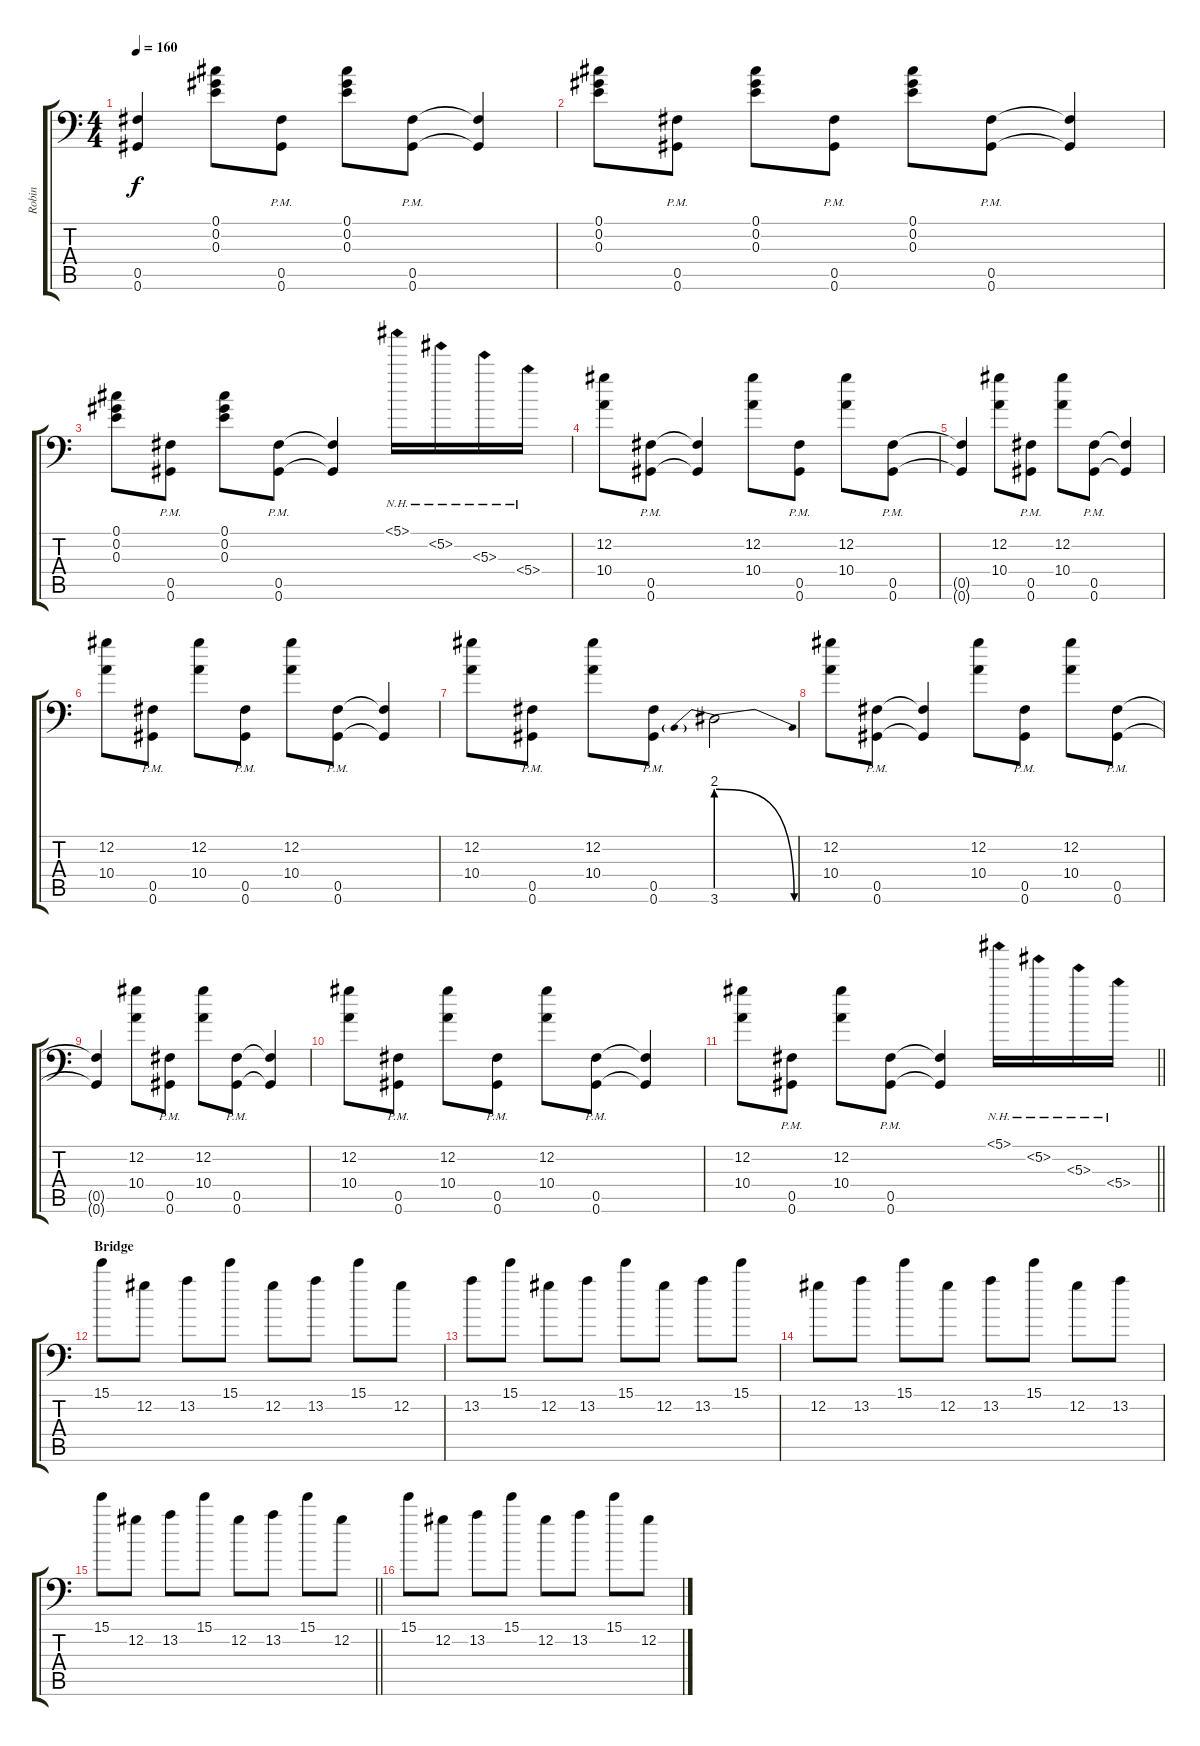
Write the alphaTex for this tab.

\track ("Robin" "Robin") {instrument distortionguitar}
\staff {score tabs}
\tuning (Db4 Ab3 E3 B2 Gb2 Ab1) {hide}
\ts (4 4)
\tempo 160
\clef f4
\ks c
(0.5{t} 0.6{t}).4{dy f} (0.1 0.2 0.3).8 (0.5{pm} 0.6{pm}).8 (0.1 0.2 0.3).8 (0.5{pm} 0.6{pm}).8 (0.5{t} 0.6{t}).4 |
(0.1 0.2 0.3).8 (0.5{pm} 0.6{pm}).8 (0.1 0.2 0.3).8 (0.5{pm} 0.6{pm}).8 (0.1 0.2 0.3).8 (0.5{pm} 0.6{pm}).8 (0.5{t} 0.6{t}).4 |
(0.1 0.2 0.3).8 (0.5{pm} 0.6{pm}).8 (0.1 0.2 0.3).8 (0.5{pm} 0.6{pm}).8 (0.5{t} 0.6{t}).4 5.1{nh}.16 5.2{nh}.16 5.3{nh}.16 5.4{nh}.16 |
(12.2 10.4).8 (0.5{pm} 0.6{pm}).8 (0.5{t} 0.6{t}).4 (12.2 10.4).8 (0.5{pm} 0.6{pm}).8 (12.2 10.4).8 (0.5{pm} 0.6{pm}).8 |
(0.5{t} 0.6{t}).4 (12.2 10.4).8 (0.5{pm} 0.6{pm}).8 (12.2 10.4).8 (0.5{pm} 0.6{pm}).8 (0.5{t} 0.6{t}).4 |
(12.2 10.4).8 (0.5{pm} 0.6{pm}).8 (12.2 10.4).8 (0.5{pm} 0.6{pm}).8 (12.2 10.4).8 (0.5{pm} 0.6{pm}).8 (0.5{t} 0.6{t}).4 |
(12.2 10.4).8 (0.5{pm} 0.6{pm}).8 (12.2 10.4).8 (0.5{pm} 0.6{pm}).8 3.6{be (prebendrelease 0 8 60 0)}.2 |
(12.2 10.4).8 (0.5{pm} 0.6{pm}).8 (0.5{t} 0.6{t}).4 (12.2 10.4).8 (0.5{pm} 0.6{pm}).8 (12.2 10.4).8 (0.5{pm} 0.6{pm}).8 |
(0.5{t} 0.6{t}).4 (12.2 10.4).8 (0.5{pm} 0.6{pm}).8 (12.2 10.4).8 (0.5{pm} 0.6{pm}).8 (0.5{t} 0.6{t}).4 |
(12.2 10.4).8 (0.5{pm} 0.6{pm}).8 (12.2 10.4).8 (0.5{pm} 0.6{pm}).8 (12.2 10.4).8 (0.5{pm} 0.6{pm}).8 (0.5{t} 0.6{t}).4 |
\barLineRight lightlight
(12.2 10.4).8 (0.5{pm} 0.6{pm}).8 (12.2 10.4).8 (0.5{pm} 0.6{pm}).8 (0.5{t} 0.6{t}).4 5.1{nh}.16 5.2{nh}.16 5.3{nh}.16 5.4{nh}.16 |
\section ("" "Bridge")
15.1.8 12.2.8 13.2.8 15.1.8 12.2.8 13.2.8 15.1.8 12.2.8 |
13.2.8 15.1.8 12.2.8 13.2.8 15.1.8 12.2.8 13.2.8 15.1.8 |
12.2.8 13.2.8 15.1.8 12.2.8 13.2.8 15.1.8 12.2.8 13.2.8 |
\barLineRight lightlight
15.1.8 12.2.8 13.2.8 15.1.8 12.2.8 13.2.8 15.1.8 12.2.8 |
15.1.8 12.2.8 13.2.8 15.1.8 12.2.8 13.2.8 15.1.8 12.2.8
